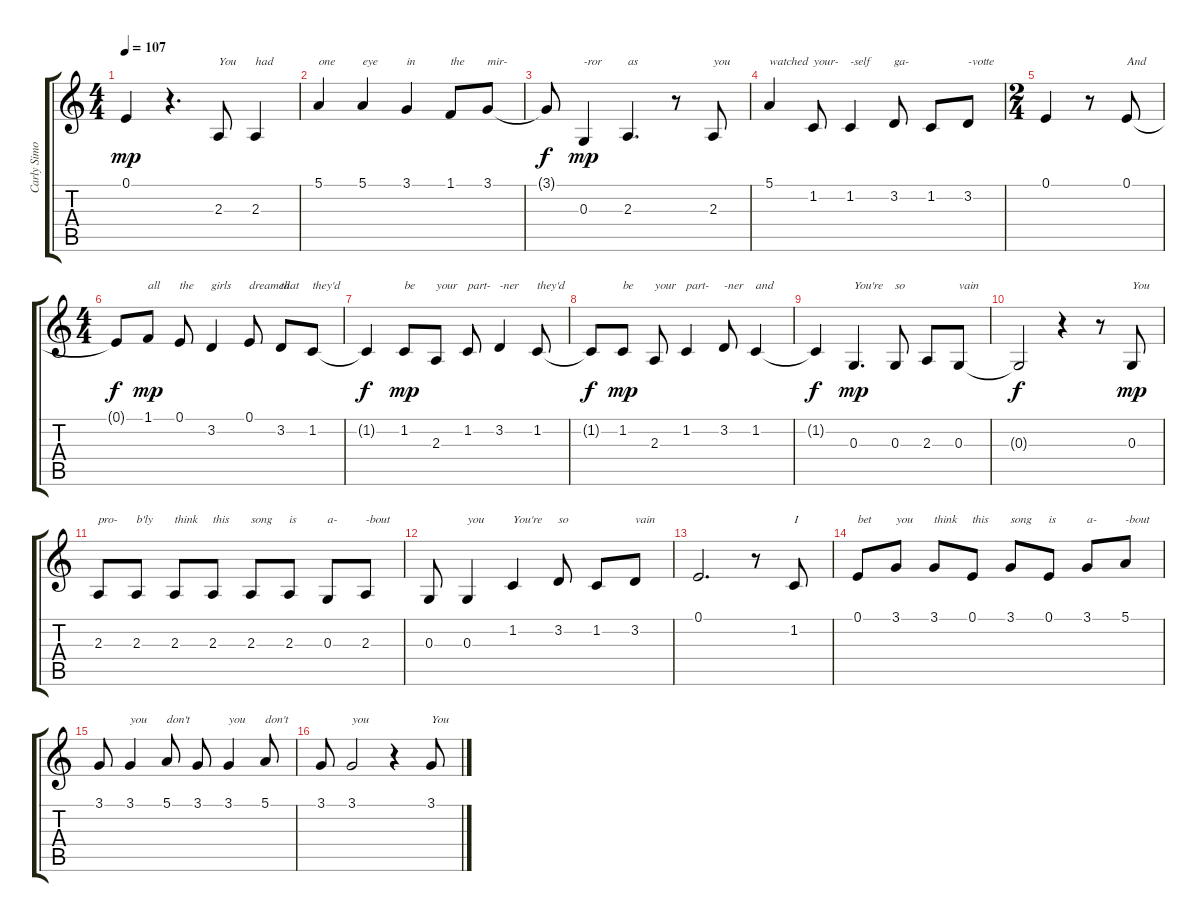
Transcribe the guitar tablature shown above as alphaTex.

\track ("Carly Simon" "Carly Simo") {instrument clarinet}
\staff {score tabs}
\tuning (E4 B3 G3 D3 A2 E2) {hide}
\ts (4 4)
\tempo 107
\clef g2
\ks c
0.1.4{dy mp} r.4{d} 2.3.8{txt "You"} 2.3.4{txt "had"} |
5.1.4{txt "one"} 5.1.4{txt "eye"} 3.1.4{txt "in"} 1.1.8{txt "the"} 3.1.8{txt "mir-"} |
3.1{t}.8{dy f} 0.3.4{txt "-ror" dy mp} 2.3.4{d txt "as"} r.8 2.3.8{txt "you"} |
5.1.4{txt "watched"} 1.2.8{txt "your-"} 1.2.4{txt "-self"} 3.2.8{txt "ga-"} 1.2.8 3.2.8{txt "-votte"} |
\ts (2 4)
0.1.4 r.8 0.1.8{txt "And"} |
\ts (4 4)
0.1{t}.8{dy f} 1.1.8{txt "all" dy mp} 0.1.8{txt "the"} 3.2.4{txt "girls"} 0.1.8{txt "dreamed"} 3.2.8{txt "that"} 1.2.8{txt "they'd"} |
1.2{t}.4{dy f} 1.2.8{txt "be" dy mp} 2.3.8{txt "your"} 1.2.8{txt "part-"} 3.2.4{txt "-ner"} 1.2.8{txt "they'd"} |
1.2{t}.8{dy f} 1.2.8{txt "be" dy mp} 2.3.8{txt "your"} 1.2.4{txt "part-"} 3.2.8{txt "-ner"} 1.2.4{txt "and"} |
1.2{t}.4{dy f} 0.3.4{d txt "You're" dy mp} 0.3.8{txt "so"} 2.3.8 0.3.8{txt "vain"} |
0.3{t}.2{dy f} r.4 r.8 0.3.8{txt "You" dy mp} |
2.3.8{txt "pro-"} 2.3.8{txt "b'ly"} 2.3.8{txt "think"} 2.3.8{txt "this"} 2.3.8{txt "song"} 2.3.8{txt "is"} 0.3.8{txt "a-"} 2.3.8{txt "-bout"} |
0.3.8 0.3.4{txt "you"} 1.2.4{txt "You're"} 3.2.8{txt "so"} 1.2.8 3.2.8{txt "vain"} |
0.1.2{d} r.8 1.2.8{txt "I"} |
0.1.8{txt "bet"} 3.1.8{txt "you"} 3.1.8{txt "think"} 0.1.8{txt "this"} 3.1.8{txt "song"} 0.1.8{txt "is"} 3.1.8{txt "a-"} 5.1.8{txt "-bout"} |
3.1.8 3.1.4{txt "you"} 5.1.8{txt "don't"} 3.1.8 3.1.4{txt "you"} 5.1.8{txt "don't"} |
3.1.8 3.1.2{txt "you"} r.4 3.1.8{txt "You"}
